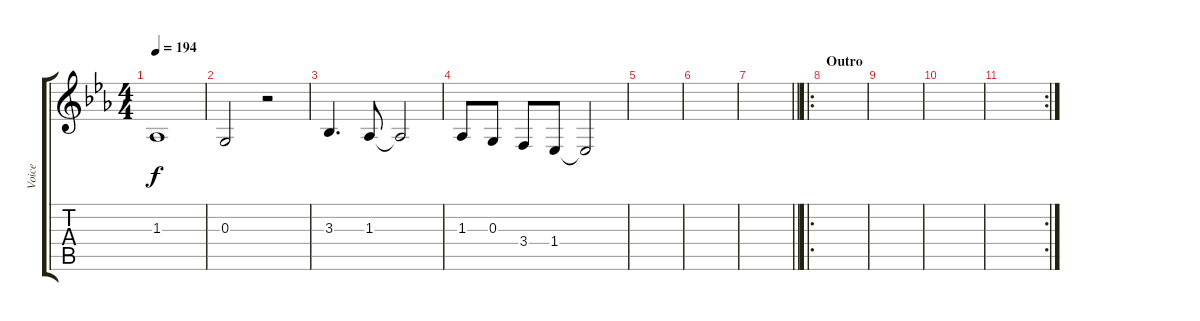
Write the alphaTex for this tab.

\track ("Voice" "Voice") {instrument cello}
\staff {score tabs}
\tuning (E4 B3 G3 D3 A2 E2) {hide}
\ts (4 4)
\tempo 194
\clef g2
\ks eb
1.3.1{dy f} |
0.3.2 r.2 |
3.3.4{d} 1.3.8 1.3{t}.2 |
1.3.8 0.3.8 3.4.8 1.4.8 1.4{t}.2 |
|
|
\barLineRight lightlight
|
\ro
\section ("" "Outro")
|
|
|
\rc 2
